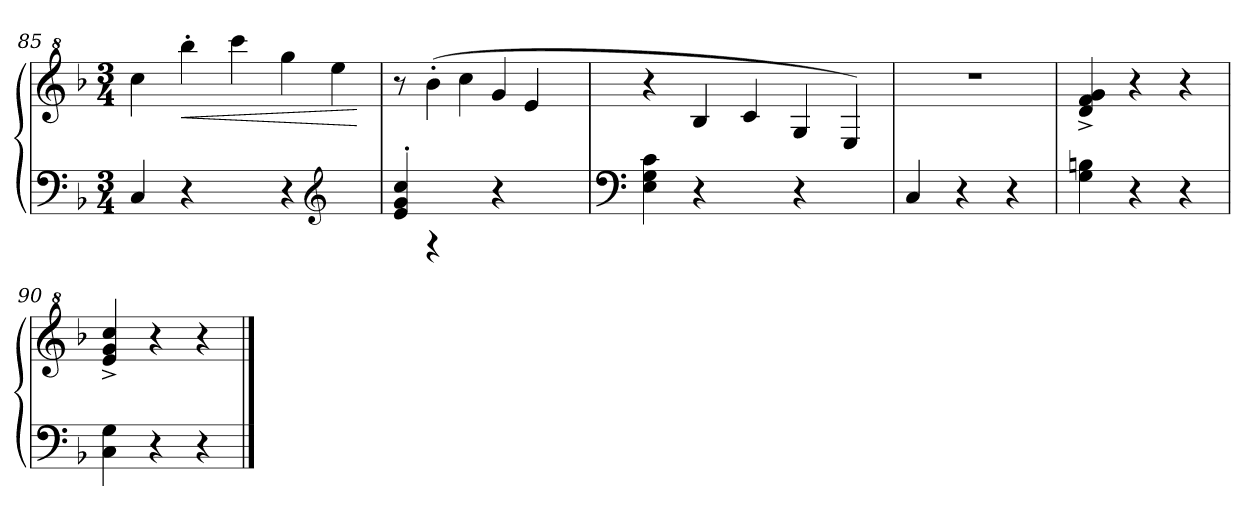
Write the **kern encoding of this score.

**kern	**kern	**dynam
*part1	*part1	*part1
*staff2	*staff1	*staff1/2
!!LO:LB:g=z
*clefF4	*clefG^2	*
*k[b-]	*k[b-]	*
*M3/4	*M3/4	*
=85	=85	=85
4C/	4ccc\	.
!	!	!LO:HP:b
4r	4bbb-'\	<
4ryy	4cccc\	.
4r	4ggg\	.
*clefG2	*	*
4ryy	4eee\	.
.	.	[
=86	=86	=86
*^	*^	*
4e/' 4g/' 4cc/'	8ryy	8r	4ryy	.
.	4r	(4bb-'\	.	.
8ryy	.	.	4ccc\	.
4.ryy	4r	4gg/	.	.
.	.	.	4ee/	.
.	8ryy	8ryy	.	.
*v	*v	*	*	*
*	*v	*v	*
=87	=87	=87
*clefF4	*	*
4E\ 4G\ 4c\	4r	.
4r	4b-/	.
4ryy	4cc/	.
4r	4g/	.
4ryy	4e/)	.
=88	=88	=88
4C/	2.r	.
4r	.	.
4r	.	.
=89	=89	=89
4G\ 4Bn\	4dd/^ 4ff/^ 4gg/^	.
4r	4r	.
4r	4r	.
=90	=90	=90
4C\ 4G\	4ee/^ 4gg/^ 4ccc/^	.
4r	4r	.
4r	4r	.
==	==	==
*-	*-	*-
